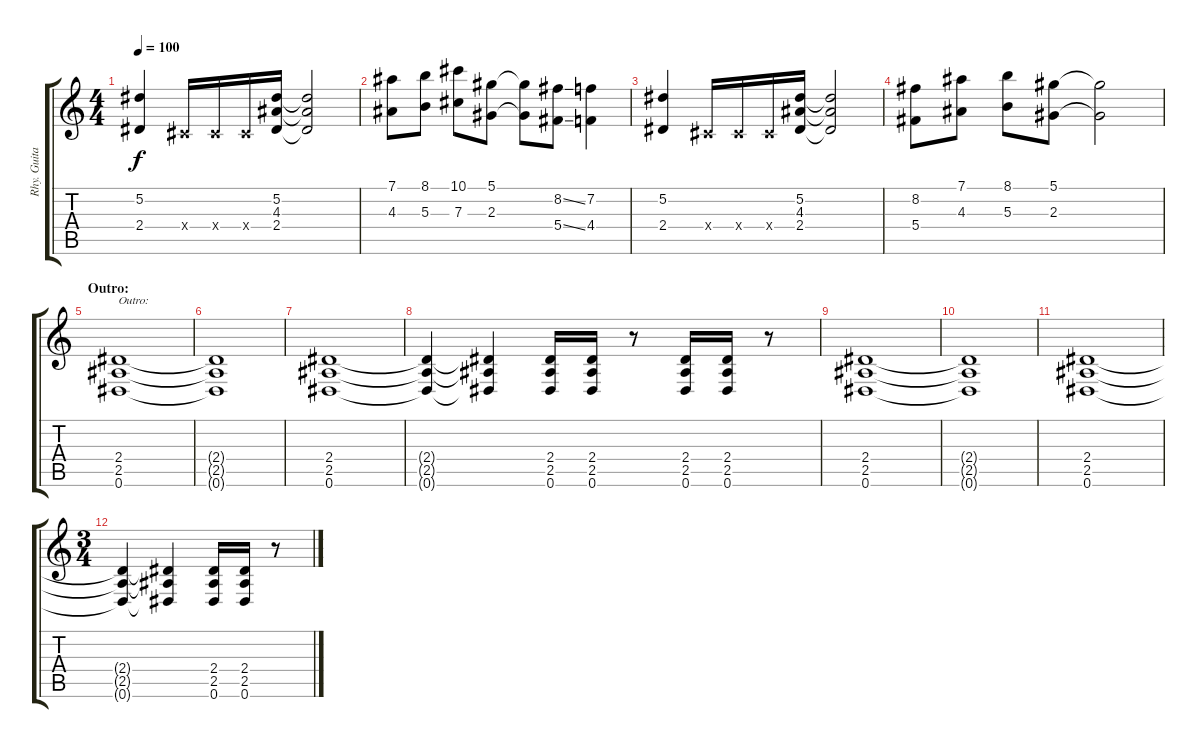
\track ("Rhy. Guitar 1" "Rhy. Guita") {instrument distortionguitar}
\staff {score tabs}
\tuning (Eb4 Bb3 Gb3 Db3 Ab2 Eb2) {hide}
\ts (4 4)
\tempo 100
\clef g2
\ks c
(5.2 2.4).4{dy f} 0.4{x}.16 0.4{x}.16 0.4{x}.16 (5.2 4.3 2.4).16 (5.2{t} 4.3{t} 2.4{t}).2 |
(7.1 4.3).8 (8.1 5.3).8 (10.1 7.3).8 (5.1 2.3).8 (5.1{t} 2.3{t}).8 (8.2{ss} 5.4{ss}).8 (7.2 4.4).4 |
(5.2 2.4).4 0.4{x}.16 0.4{x}.16 0.4{x}.16 (5.2 4.3 2.4).16 (5.2{t} 4.3{t} 2.4{t}).2 |
(8.2 5.4).8 (7.1 4.3).8 (8.1 5.3).8 (5.1 2.3).8 (5.1{t} 2.3{t}).2 |
\section ("" "Outro:")
(2.4 2.5 0.6).1{txt "Outro:"} |
(2.4{t} 2.5{t} 0.6{t}).1 |
(2.4 2.5 0.6).1 |
(2.4{t} 2.5{t} 0.6{t}).4 (2.4{t} 2.5{t} 0.6{t}).4 (2.4 2.5 0.6).16 (2.4 2.5 0.6).16 r.8 (2.4 2.5 0.6).16 (2.4 2.5 0.6).16 r.8 |
(2.4 2.5 0.6).1 |
(2.4{t} 2.5{t} 0.6{t}).1 |
(2.4 2.5 0.6).1 |
\ts (3 4)
(2.4{t} 2.5{t} 0.6{t}).4 (2.4{t} 2.5{t} 0.6{t}).4 (2.4 2.5 0.6).16 (2.4 2.5 0.6).16 r.8
